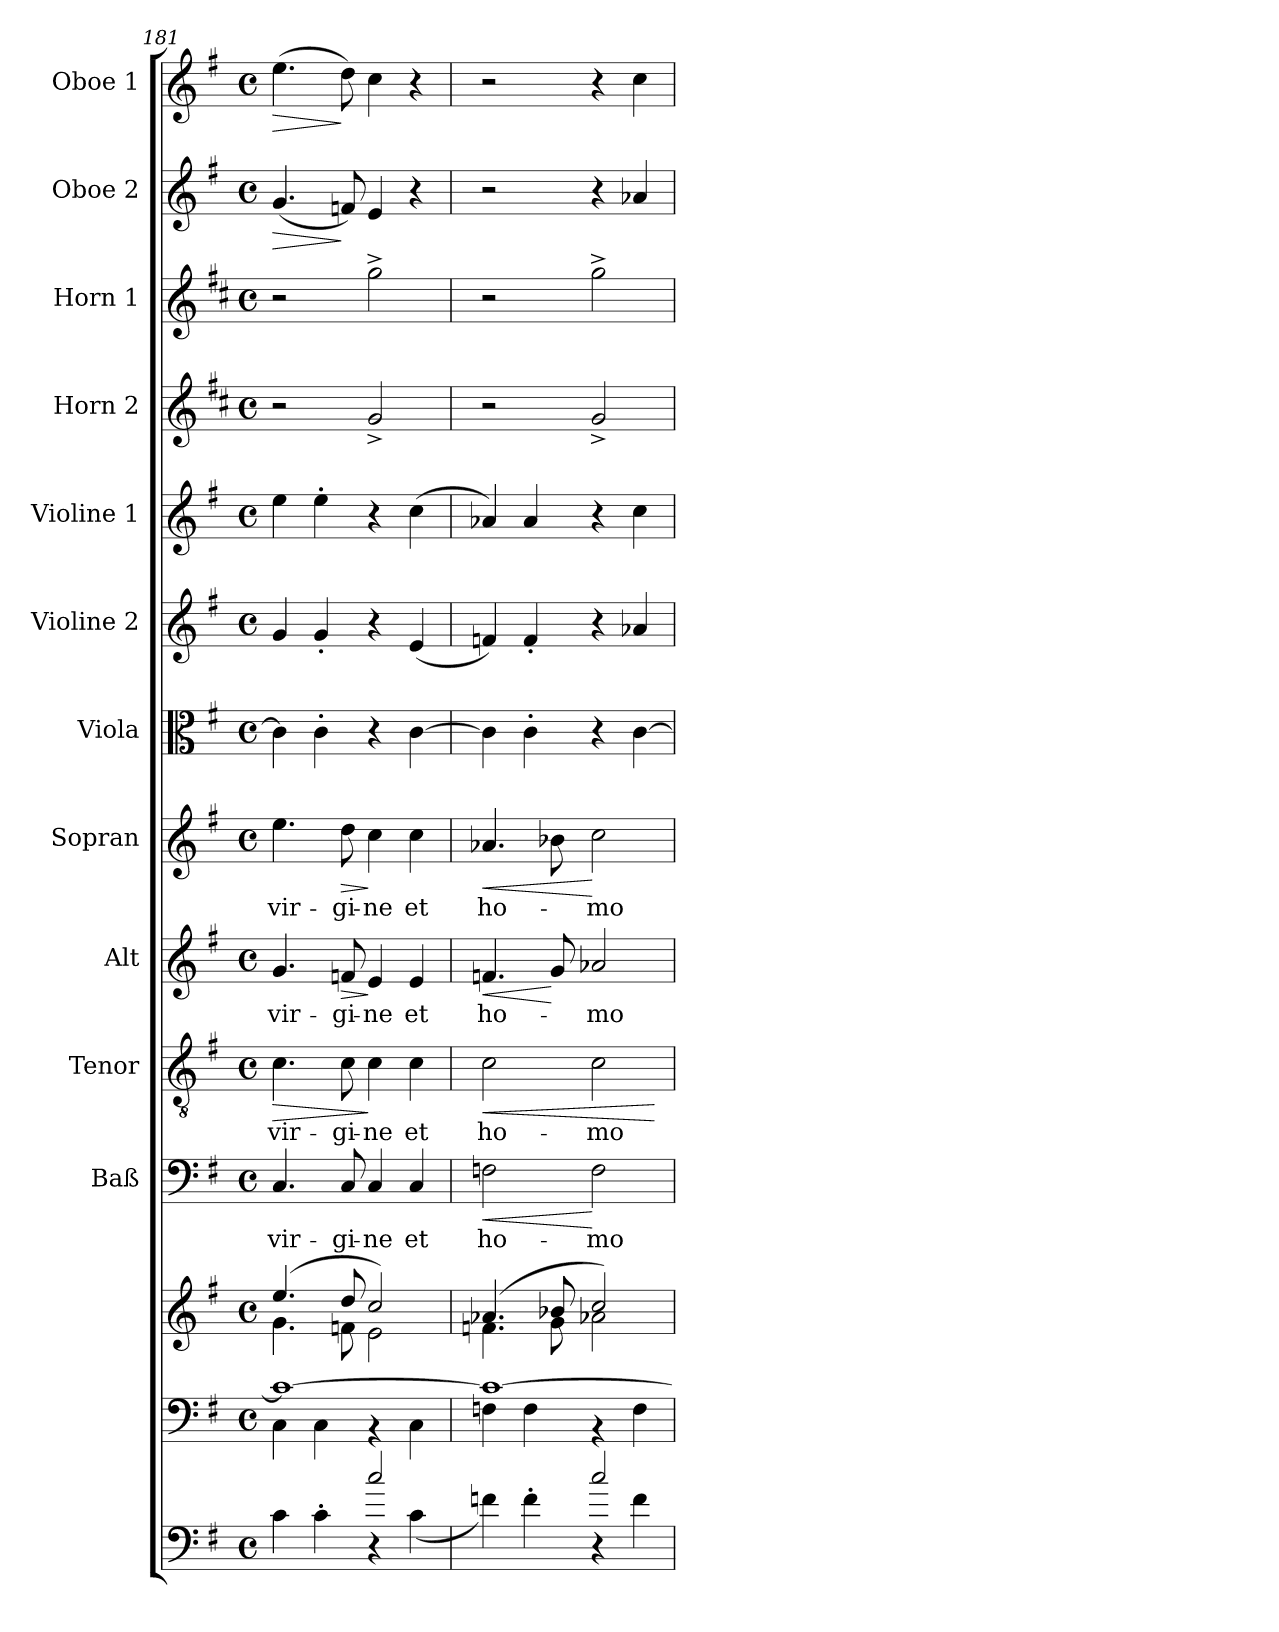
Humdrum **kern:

**kern	**kern	**kern	**kern	**text	**dynam	**kern	**text	**dynam	**kern	**text	**dynam	**kern	**text	**dynam	**kern	**kern	**kern	**kern	**kern	**kern	**dynam	**kern	**dynam
*part13	*part12	*part12	*part11	*part11	*part11	*part10	*part10	*part10	*part9	*part9	*part9	*part8	*part8	*part8	*part7	*part6	*part5	*part4	*part3	*part2	*part2	*part1	*part1
*staff14	*staff13	*staff12	*staff11	*staff11	*staff11	*staff10	*staff10	*staff10	*staff9	*staff9	*staff9	*staff8	*staff8	*staff8	*staff7	*staff6	*staff5	*staff4	*staff3	*staff2	*staff2	*staff1	*staff1
*	*	*	*I"Baß	*	*	*I"Tenor	*	*	*I"Alt	*	*	*I"Sopran	*	*	*I"Viola	*I"Violine 2	*I"Violine 1	*I"Horn 2	*I"Horn 1	*I"Oboe 2	*	*I"Oboe 1	*
*	*	*	*I'Baß	*	*	*I'Ten	*	*	*I'Alt	*	*	*I'Sop	*	*	*I'Vla.	*I'Vln. 2	*I'Vln. 1	*I'Hrn. 2	*I'Hrn. 1	*I'Ob. 2	*	*I'Ob. 1	*
*clefF4	*clefF4	*clefG2	*clefF4	*	*	*clefGv2	*	*	*clefG2	*	*	*clefG2	*	*	*clefC3	*clefG2	*clefG2	*clefG2	*clefG2	*clefG2	*	*clefG2	*
*ITrd7c12	*	*	*	*	*	*	*	*	*	*	*	*	*	*	*	*	*	*ITrd4c7	*ITrd4c7	*	*	*	*
*k[f#]	*k[f#]	*k[f#]	*k[f#]	*	*	*k[f#]	*	*	*k[f#]	*	*	*k[f#]	*	*	*k[f#]	*k[f#]	*k[f#]	*k[f#]	*k[f#]	*k[f#]	*	*k[f#]	*
*G:	*G:	*G:	*G:	*	*	*G:	*	*	*G:	*	*	*G:	*	*	*G:	*G:	*G:	*G:	*G:	*G:	*	*G:	*
*M4/4	*M4/4	*M4/4	*M4/4	*	*	*M4/4	*	*	*M4/4	*	*	*M4/4	*	*	*M4/4	*M4/4	*M4/4	*M4/4	*M4/4	*M4/4	*	*M4/4	*
*met(c)	*met(c)	*met(c)	*met(c)	*	*	*met(c)	*	*	*met(c)	*	*	*met(c)	*	*	*met(c)	*met(c)	*met(c)	*met(c)	*met(c)	*met(c)	*	*met(c)	*
=181	=181	=181	=181	=181	=181	=181	=181	=181	=181	=181	=181	=181	=181	=181	=181	=181	=181	=181	=181	=181	=181	=181	=181
*^	*^	*^	*	*	*	*	*	*	*	*	*	*	*	*	*	*	*	*	*	*	*	*	*
!	!	!	!	!	!	!	!LO:LY:b	!	!	!LO:LY:b	!LO:HP:b	!	!LO:LY:b	!	!	!LO:LY:b	!	!	!	!	!	!	!	!LO:HP:b	!	!LO:HP:b
2ryy	4C\	1c_	4C\	(>4.ee/	4.g\	4.C/	vir-	.	4.c\	vir-	>	4.g/	vir-	.	4.ee\	vir-	.	4c\]	4g/	4ee\	2r	2r	(<4.g/	>	(>4.ee\	>
.	4C'>\	.	4C\	.	.	.	.	.	.	.	.	.	.	.	.	.	.	4c'>\	4g'</	4ee'>\	.	.	.	.	.	.
!	!	!	!	!	!	!	!LO:LY:b	!	!	!LO:LY:b	!	!	!LO:LY:b	!LO:HP:b	!	!LO:LY:b	!LO:HP:b	!	!	!	!	!	!	!	!	!
.	.	.	.	8dd/	8fn\	8C/	-gi-	.	8c\	-gi-	.	8fn/	-gi-	>	8dd\	-gi-	>	.	.	.	.	.	8fn/)	]	8dd\)	]
!	!	!	!	!	!	!	!LO:LY:b	!	!	!LO:LY:b	!	!	!LO:LY:b	!	!	!LO:LY:b	!	!	!	!	!	!	!	!	!	!
2c/	4rC	.	4r	2cc/)	2e\	4C/	-ne	.	4c\	-ne	]	4e/	-ne	]	4cc\	-ne	]	4r	4r	4r	2c^</	2cc^>\	4e/	.	4cc\	.
!	!	!	!	!	!	!	!LO:LY:b	!	!	!LO:LY:b	!	!	!LO:LY:b	!	!	!LO:LY:b	!	!	!	!	!	!	!	!	!	!
.	(>4C\	.	4C\	.	.	4C/	et	.	4c\	et	.	4e/	et	.	4cc\	et	.	[4c\	(<4e/	(>4cc\	.	.	4r	.	4r	.
=182	=182	=182	=182	=182	=182	=182	=182	=182	=182	=182	=182	=182	=182	=182	=182	=182	=182	=182	=182	=182	=182	=182	=182	=182	=182	=182
!	!	!	!	!	!	!	!LO:LY:b	!LO:HP:b	!	!LO:LY:b	!LO:HP:b	!	!LO:LY:b	!LO:HP:b	!	!LO:LY:b	!LO:HP:b	!	!	!	!	!	!	!	!	!
2ryy	4Fn\)	1c_	4Fn\	(4.a-X/	4.fn\	2Fn\	ho-	<	2c\	ho-	<	4.fn/	ho-	<	4.a-X/	ho-	<	4c\]	4fn/)	4a-X/)	2r	2r	2r	.	2r	.
.	4F'>\	.	4F\	.	.	.	.	.	.	.	.	.	.	.	.	.	.	4c'>\	4f'</	4a-/	.	.	.	.	.	.
.	.	.	.	8b-X/	8g\	.	.	.	.	.	.	8g/	.	[	8b-X\	.	.	.	.	.	.	.	.	.	.	.
!	!	!	!	!	!	!	!LO:LY:b	!	!	!LO:LY:b	!	!	!LO:LY:b	!	!	!LO:LY:b	!	!	!	!	!	!	!	!	!	!
2c/	4rC	.	4r	2cc/)	2a-X\	2F\	-mo	[	2c\	-mo	.	2a-X/	-mo	.	2cc\	-mo	[	4r	4r	4r	2c^</	2cc^>\	4r	.	4r	.
.	4F\	.	4F\	.	.	.	.	.	.	.	.	.	.	.	.	.	.	[4c\	4a-X/	4cc\	.	.	4a-X/	.	4cc\	.
*v	*v	*	*	*	*	*	*	*	*	*	*	*	*	*	*	*	*	*	*	*	*	*	*	*	*	*
*	*v	*v	*	*	*	*	*	*	*	*	*	*	*	*	*	*	*	*	*	*	*	*	*	*	*
*	*	*v	*v	*	*	*	*	*	*	*	*	*	*	*	*	*	*	*	*	*	*	*	*	*
.	.	.	.	.	.	.	.	[	.	.	.	.	.	.	.	.	.	.	.	.	.	.	.
=	=	=	=	=	=	=	=	=	=	=	=	=	=	=	=	=	=	=	=	=	=	=	=
*-	*-	*-	*-	*-	*-	*-	*-	*-	*-	*-	*-	*-	*-	*-	*-	*-	*-	*-	*-	*-	*-	*-	*-
